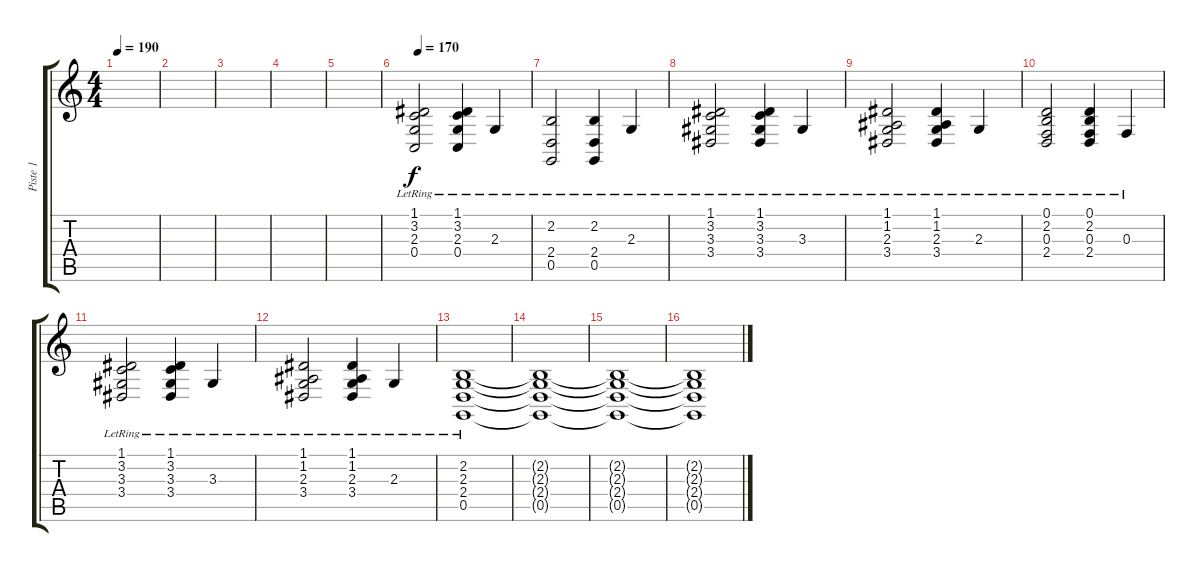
\track ("Piste 1" "Piste 1") {instrument acousticgrandpiano}
\staff {score tabs}
\tuning (D4 A3 F3 C3 G2 D2) {hide}
\ts (4 4)
\tempo 190
\clef g2
\ks c
|
|
|
|
|
\tempo 170
(1.1{lr} 3.2{lr} 2.3{lr} 0.4{lr}).2 (1.1{lr} 3.2{lr} 2.3{lr} 0.4{lr}).4 2.3{lr}.4 |
(2.2{lr} 2.4{lr} 0.5{lr}).2 (2.2{lr} 2.4{lr} 0.5{lr}).4 2.3{lr}.4 |
(1.1{lr} 3.2{lr} 3.3{lr} 3.4{lr}).2 (1.1{lr} 3.2{lr} 3.3{lr} 3.4{lr}).4 3.3{lr}.4 |
(1.1{lr} 1.2{lr} 2.3{lr} 3.4{lr}).2 (1.1{lr} 1.2{lr} 2.3{lr} 3.4{lr}).4 2.3{lr}.4 |
(0.1{lr} 2.2{lr} 0.3{lr} 2.4{lr}).2 (0.1{lr} 2.2{lr} 0.3{lr} 2.4{lr}).4 0.3{lr}.4 |
(1.1{lr} 3.2{lr} 3.3{lr} 3.4{lr}).2 (1.1{lr} 3.2{lr} 3.3{lr} 3.4{lr}).4 3.3{lr}.4 |
(1.1{lr} 1.2{lr} 2.3{lr} 3.4{lr}).2 (1.1{lr} 1.2{lr} 2.3{lr} 3.4{lr}).4 2.3{lr}.4 |
(2.2{lr} 2.3 2.4{lr} 0.5{lr}).1 |
(2.2{t} 2.3{t} 2.4{t} 0.5{t}).1 |
(2.2{t} 2.3{t} 2.4{t} 0.5{t}).1 |
(2.2{t} 2.3{t} 2.4{t} 0.5{t}).1
